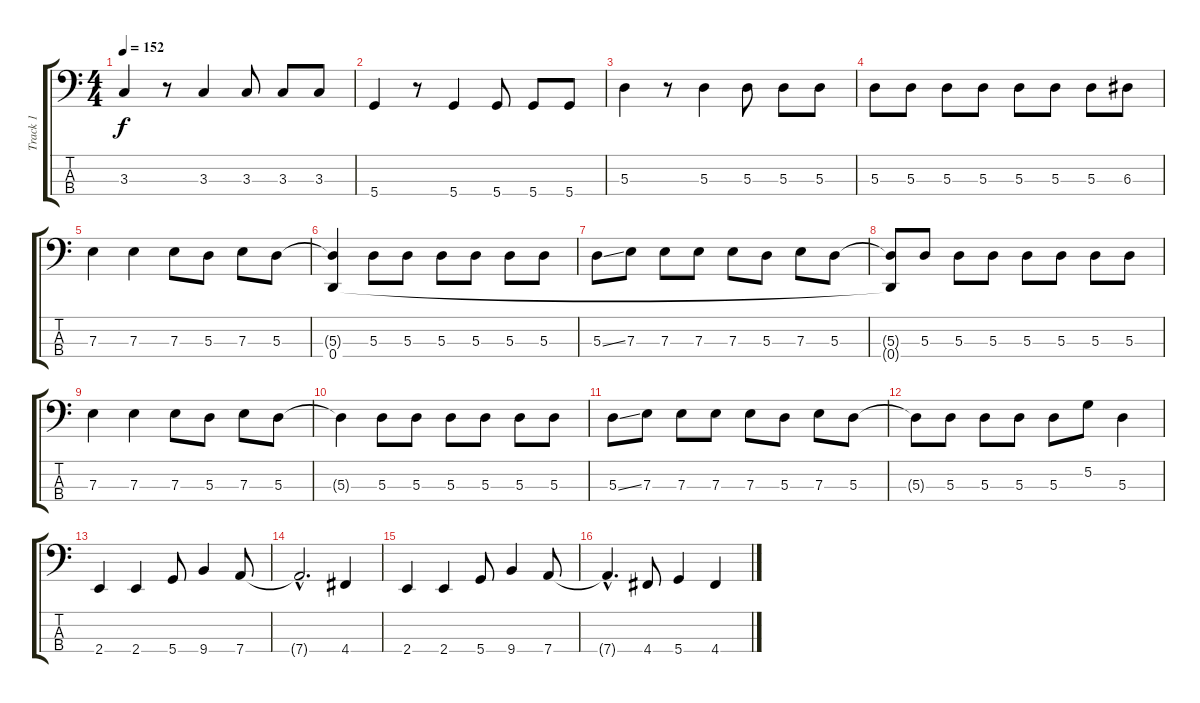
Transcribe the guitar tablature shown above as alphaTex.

\track ("Track 1" "Track 1") {instrument electricbasspick}
\staff {score tabs}
\tuning (G2 D2 A1 D1) {hide}
\ts (4 4)
\tempo 152
\clef f4
\ks c
3.3.4{dy f} r.8 3.3.4 3.3.8 3.3.8 3.3.8 |
5.4.4 r.8 5.4.4 5.4.8 5.4.8 5.4.8 |
5.3.4 r.8 5.3.4 5.3.8 5.3.8 5.3.8 |
5.3.8 5.3.8 5.3.8 5.3.8 5.3.8 5.3.8 5.3.8 6.3.8 |
7.3.4 7.3.4 7.3.8 5.3.8 7.3.8 5.3.8 |
(5.3{t} 0.4).4 5.3.8 5.3.8 5.3.8 5.3.8 5.3.8 5.3.8 |
5.3{ss}.8 7.3.8 7.3.8 7.3.8 7.3.8 5.3.8 7.3.8 5.3.8 |
(5.3{t} 0.4{t}).8 5.3.8 5.3.8 5.3.8 5.3.8 5.3.8 5.3.8 5.3.8 |
7.3.4 7.3.4 7.3.8 5.3.8 7.3.8 5.3.8 |
5.3{t}.4 5.3.8 5.3.8 5.3.8 5.3.8 5.3.8 5.3.8 |
5.3{ss}.8 7.3.8 7.3.8 7.3.8 7.3.8 5.3.8 7.3.8 5.3.8 |
5.3{t}.8 5.3.8 5.3.8 5.3.8 5.3.8 5.2.8 5.3.4 |
2.4.4 2.4.4 5.4.8 9.4.4 7.4.8 |
7.4{hac t}.2{d} 4.4.4 |
2.4.4 2.4.4 5.4.8 9.4.4 7.4.8 |
7.4{hac t}.4{d} 4.4.8 5.4.4 4.4.4
